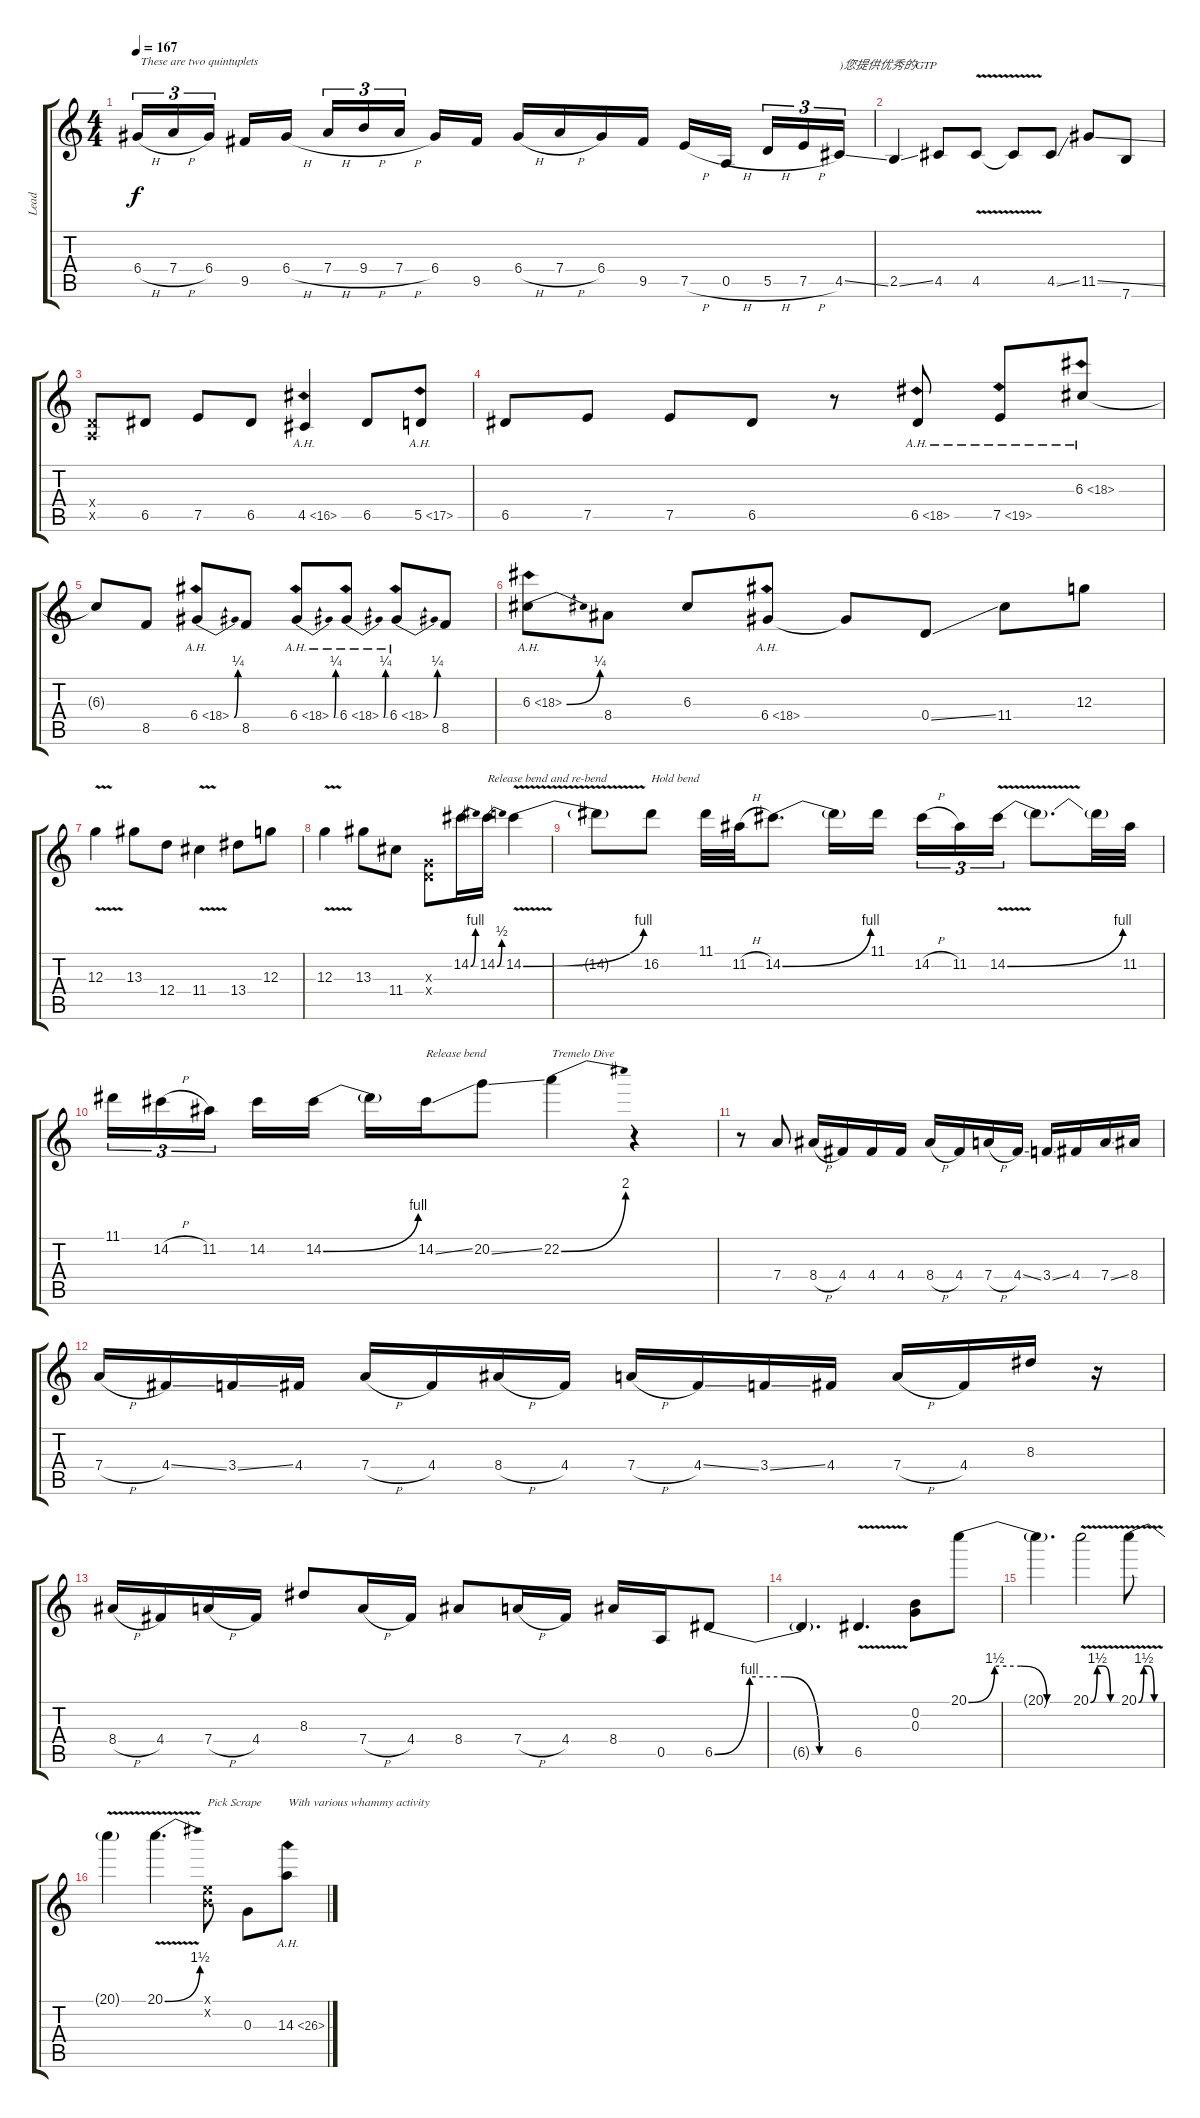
\track ("Lead" "Lead") {instrument distortionguitar}
\staff {score tabs}
\tuning (E4 B3 G3 D3 A2 E2) {hide}
\ts (4 4)
\tempo 167
\clef g2
\ks c
6.4{h}.16{tu (3 2) txt " These are two quintuplets" dy f} 7.4{h}.16{tu (3 2)} 6.4.16{tu (3 2) beam splitsecondary} 9.5.16 6.4{h}.16 7.4{h}.16{tu (3 2)} 9.4{h}.16{tu (3 2)} 7.4{h}.16{tu (3 2) beam splitsecondary} 6.4.16 9.5.16 6.4{h}.16 7.4{h}.16 6.4.16 9.5.16 7.5{h}.16 0.5{h}.16{beam splitsecondary} 5.5{h}.16{tu (3 2)} 7.5{h}.16{tu (3 2)} 4.5{ss}.16{tu (3 2) txt ")您提供优秀的GTP"} |
2.5{ss}.4 4.5.8 4.5{v}.8 4.5{t}.8 4.5{ss}.8 11.5{ss}.8 7.6.8 |
(0.4{x} 0.5{x}).8 6.5.8 7.5.8 6.5.8 4.5{ah 12}.4 6.5.8 5.5{ah 12}.8 |
6.5.8 7.5.8 7.5.8 6.5.8 r.8 6.5{ah 12}.8 7.5{ah 12}.8 6.3{ah 12}.8 |
6.3{t}.8 8.5.8 6.4{be (bend 0 0 60 1) ah 12}.8 8.5.8 6.4{be (bend 0 0 60 1) ah 12}.8 6.4{be (bend 0 0 60 1) ah 12}.8 6.4{be (bend 0 0 60 1) ah 12}.8 8.5.8 |
6.3{be (bend 0 0 60 1) ah 12}.8 8.4.8 6.3.8 6.4{ah 12}.8 6.4{t}.8 0.4{ss}.8 11.4.8 12.3.8 |
12.3{v}.4 13.3.8 12.4.8 11.4{v}.4 13.4.8 12.3.8 |
12.3{v}.4 13.3.8 11.4.8 (0.3{x} 0.4{x}).8 14.2{be (bend 0 0 60 4)}.16 14.2{be (bend 0 0 60 2)}.16{txt "Release bend and re-bend"} 14.2{be (bend 0 0 60 4) v}.4 |
14.2{t}.8 16.2.8{txt "Hold bend"} 11.1.32 11.2{h}.32 14.2{be (bend 0 0 60 4)}.8{d} 14.2{t}.16 11.1.16{beam splitsecondary} 14.2{h}.16{tu (3 2)} 11.2.16{tu (3 2)} 14.2{be (bend 0 0 60 4) v}.16{tu (3 2)} 14.2{t}.8{d} 14.2{t}.32 11.2.32 |
11.1.16{tu (3 2)} 14.2{h}.16{tu (3 2)} 11.2.16{tu (3 2) beam splitsecondary} 14.2.16 14.2{be (bend 0 0 60 4)}.16 14.2{t}.16 14.2{ss}.16{txt "Release bend"} 20.2{ss}.8 22.2{be (bend 0 0 60 8)}.4{txt "Tremelo Dive"} r.4 |
r.8 7.4.8 8.4{h}.16 4.4.16 4.4.16 4.4.16 8.4{h}.16 4.4.16 7.4{h}.16 4.4{ss}.16 3.4{ss}.16 4.4.16 7.4{ss}.16 8.4.16 |
7.4{h}.16 4.4{ss}.16 3.4{ss}.16 4.4.16 7.4{h}.16 4.4.16 8.4{h}.16 4.4.16 7.4{h}.16 4.4{ss}.16 3.4{ss}.16 4.4.16 7.4{h}.16 4.4.16 8.3.16 r.16 |
8.4{h}.16 4.4.16 7.4{h}.16 4.4.16 8.3.8 7.4{h}.16 4.4.16 8.4.8 7.4{h}.16 4.4.16 8.4.16 0.5.16 6.5{be (custom 0 0 15 4 30 4 45 0 60 0)}.8 |
6.5{t}.4{d} 6.5{v}.4{d} (0.2 0.3).8 20.1{be (custom 0 0 15 6 30 6 45 0 60 0)}.8 |
20.1{t}.4{d} 20.1{be (custom 0 0 15 6 30 6 45 0 60 0) v}.2 20.1{be (custom 0 0 15 6 30 6 45 0 60 0) v}.8 |
20.1{t}.4 20.1{be (bend 0 0 60 6) v}.4{d} (0.1{x} 0.2{x}).8{txt "Pick Scrape"} 0.3.8 14.3{ah 12}.8{txt "With various whammy activity"}
